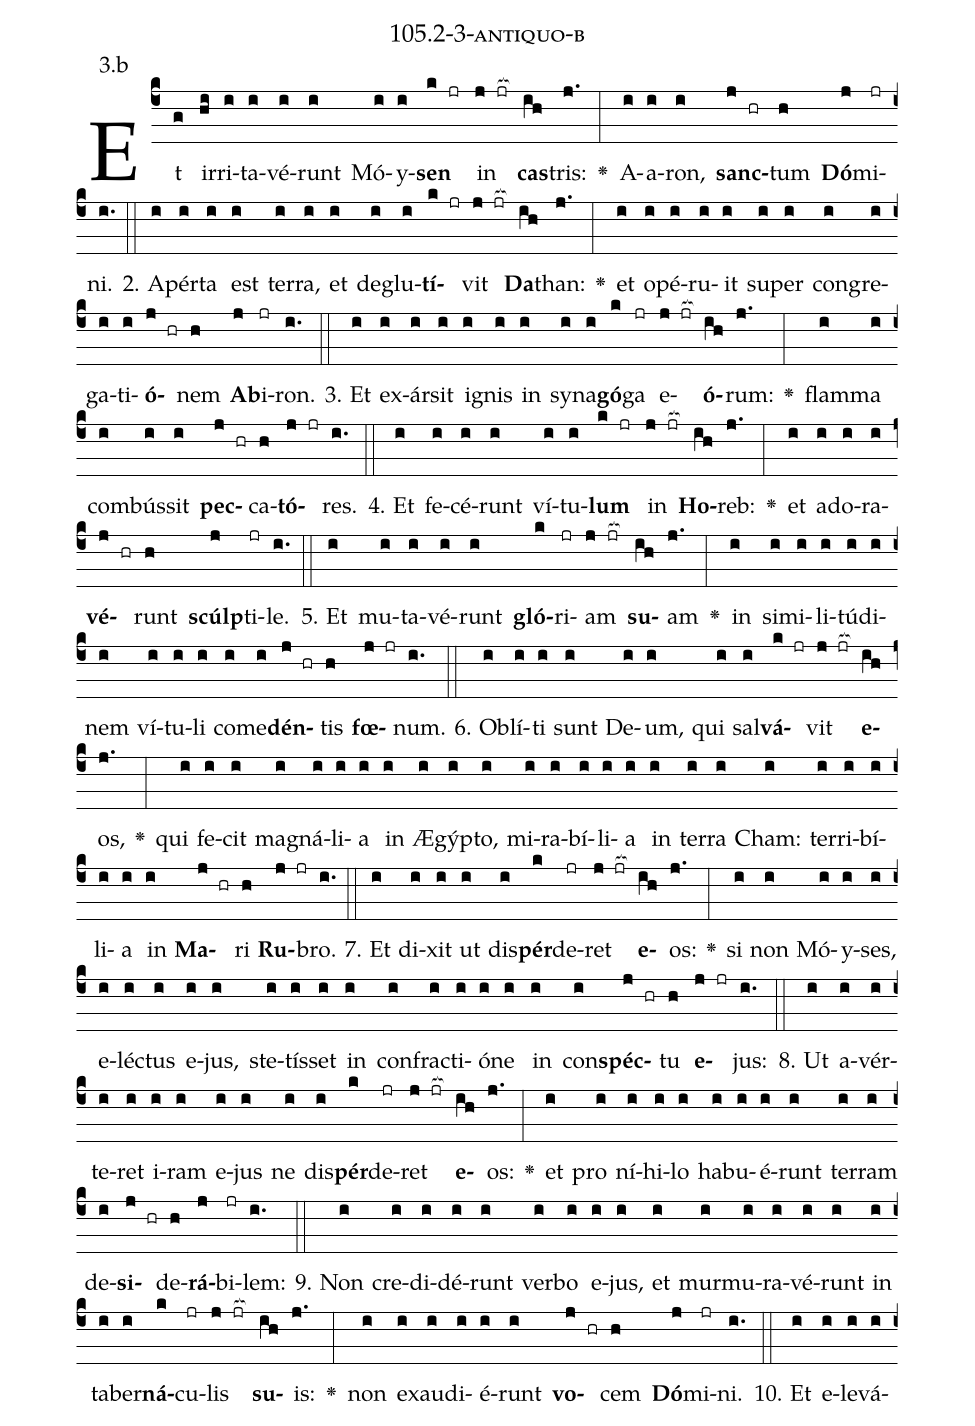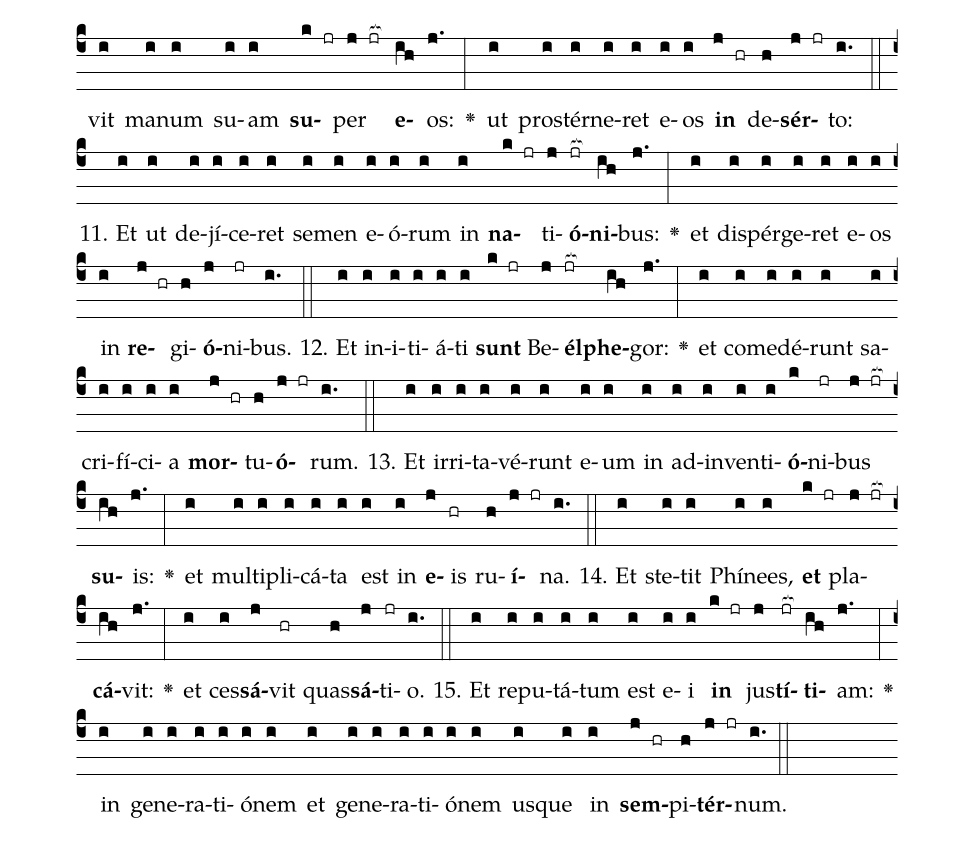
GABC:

name: 105.2-3-antiquo-b;
annotation: 3.b;
%%
(c4)Et(g) ir(hi)ri(i)ta(i)vé(i)runt(i) Mó(i)y(i)<b>sen</b>(k jr) in(j jr[ocb:1{]) <b>cas</b>(ih[ocb:0}])tris:(j.) <v>\greheightstar</v>(:) A(i)a(i)ron,(i) <b>sanc</b>(j hr)tum(h) <b>Dó</b>(j)mi(jr)ni.(i.) (::)
2. A(i)pér(i)ta(i) est(i) ter(i)ra,(i) et(i) de(i)glu(i)<b>tí</b>(k jr)vit(j jr[ocb:1{]) <b>Da</b>(ih[ocb:0}])than:(j.) <v>\greheightstar</v>(:) et(i) o(i)pé(i)ru(i)it(i) su(i)per(i) con(i)gre(i)ga(i)ti(i)<b>ó</b>(j hr)nem(h) <b>Ab</b>(j)i(jr)ron.(i.) (::)
3. Et(i) ex(i)ár(i)sit(i) i(i)gnis(i) in(i) sy(i)na(i)<b>gó</b>(k)ga(jr) e(j jr[ocb:1{])<b>ó</b>(ih[ocb:0}])rum:(j.) <v>\greheightstar</v>(:) flam(i)ma(i) com(i)bús(i)sit(i) <b>pec</b>(j hr)ca(h)<b>tó</b>(j jr)res.(i.) (::)
4. Et(i) fe(i)cé(i)runt(i) ví(i)tu(i)<b>lum</b>(k jr) in(j jr[ocb:1{]) <b>Ho</b>(ih[ocb:0}])reb:(j.) <v>\greheightstar</v>(:) et(i) ad(i)o(i)ra(i)<b>vé</b>(j hr)runt(h) <b>scúlp</b>(j)ti(jr)le.(i.) (::)
5. Et(i) mu(i)ta(i)vé(i)runt(i) <b>gló</b>(k)ri(jr)am(j jr[ocb:1{]) <b>su</b>(ih[ocb:0}])am(j.) <v>\greheightstar</v>(:) in(i) si(i)mi(i)li(i)tú(i)di(i)nem(i) ví(i)tu(i)li(i) com(i)e(i)<b>dén</b>(j hr)tis(h) <b>fœ</b>(j jr)num.(i.) (::)
6. Ob(i)lí(i)ti(i) sunt(i) De(i)um,(i) qui(i) sal(i)<b>vá</b>(k jr)vit(j jr[ocb:1{]) <b>e</b>(ih[ocb:0}])os,(j.) <v>\greheightstar</v>(:) qui(i) fe(i)cit(i) ma(i)gná(i)li(i)a(i) in(i) Æ(i)gýp(i)to,(i) mi(i)ra(i)bí(i)li(i)a(i) in(i) ter(i)ra(i) Cham:(i) ter(i)ri(i)bí(i)li(i)a(i) in(i) <b>Ma</b>(j hr)ri(h) <b>Ru</b>(j jr)bro.(i.) (::)
7. Et(i) di(i)xit(i) ut(i) dis(i)<b>pér</b>(k)de(jr)ret(j jr[ocb:1{]) <b>e</b>(ih[ocb:0}])os:(j.) <v>\greheightstar</v>(:) si(i) non(i) Mó(i)y(i)ses,(i) e(i)léc(i)tus(i) e(i)jus,(i) ste(i)tís(i)set(i) in(i) con(i)frac(i)ti(i)ó(i)ne(i) in(i) con(i)<b>spéc</b>(j hr)tu(h) <b>e</b>(j jr)jus:(i.) (::)
8. Ut(i) a(i)vér(i)te(i)ret(i) i(i)ram(i) e(i)jus(i) ne(i) dis(i)<b>pér</b>(k)de(jr)ret(j jr[ocb:1{]) <b>e</b>(ih[ocb:0}])os:(j.) <v>\greheightstar</v>(:) et(i) pro(i) ní(i)hi(i)lo(i) ha(i)bu(i)é(i)runt(i) ter(i)ram(i) de(i)<b>si</b>(j hr)de(h)<b>rá</b>(j)bi(jr)lem:(i.) (::)
9. Non(i) cre(i)di(i)dé(i)runt(i) ver(i)bo(i) e(i)jus,(i) et(i) mur(i)mu(i)ra(i)vé(i)runt(i) in(i) ta(i)ber(i)<b>ná</b>(k)cu(jr)lis(j jr[ocb:1{]) <b>su</b>(ih[ocb:0}])is:(j.) <v>\greheightstar</v>(:) non(i) ex(i)au(i)di(i)é(i)runt(i) <b>vo</b>(j hr)cem(h) <b>Dó</b>(j)mi(jr)ni.(i.) (::)
10. Et(i) e(i)le(i)vá(i)vit(i) ma(i)num(i) su(i)am(i) <b>su</b>(k jr)per(j jr[ocb:1{]) <b>e</b>(ih[ocb:0}])os:(j.) <v>\greheightstar</v>(:) ut(i) pro(i)stér(i)ne(i)ret(i) e(i)os(i) <b>in</b>(j hr) de(h)<b>sér</b>(j jr)to:(i.) (::)
11. Et(i) ut(i) de(i)jí(i)ce(i)ret(i) se(i)men(i) e(i)ó(i)rum(i) in(i) <b>na</b>(k jr)ti(j)<b>ó</b>(jr[ocb:1{])<b>ni</b>(ih[ocb:0}])bus:(j.) <v>\greheightstar</v>(:) et(i) di(i)spér(i)ge(i)ret(i) e(i)os(i) in(i) <b>re</b>(j hr)gi(h)<b>ó</b>(j)ni(jr)bus.(i.) (::)
12. Et(i) in(i)i(i)ti(i)á(i)ti(i) <b>sunt</b>(k jr) Be(j)<b>él</b>(jr[ocb:1{])<b>phe</b>(ih[ocb:0}])gor:(j.) <v>\greheightstar</v>(:) et(i) com(i)e(i)dé(i)runt(i) sa(i)cri(i)fí(i)ci(i)a(i) <b>mor</b>(j hr)tu(h)<b>ó</b>(j jr)rum.(i.) (::)
13. Et(i) ir(i)ri(i)ta(i)vé(i)runt(i) e(i)um(i) in(i) ad(i)in(i)ven(i)ti(i)<b>ó</b>(k)ni(jr)bus(j jr[ocb:1{]) <b>su</b>(ih[ocb:0}])is:(j.) <v>\greheightstar</v>(:) et(i) mul(i)ti(i)pli(i)cá(i)ta(i) est(i) in(i) <b>e</b>(j)is(hr) ru(h)<b>í</b>(j jr)na.(i.) (::)
14. Et(i) ste(i)tit(i) Phí(i)nees,(i) <b>et</b>(k jr) pla(j jr[ocb:1{])<b>cá</b>(ih[ocb:0}])vit:(j.) <v>\greheightstar</v>(:) et(i) ces(i)<b>sá</b>(j)vit(hr) quas(h)<b>sá</b>(j)ti(jr)o.(i.) (::)
15. Et(i) re(i)pu(i)tá(i)tum(i) est(i) e(i)i(i) <b>in</b>(k jr) jus(j)<b>tí</b>(jr[ocb:1{])<b>ti</b>(ih[ocb:0}])am:(j.) <v>\greheightstar</v>(:) in(i) ge(i)ne(i)ra(i)ti(i)ó(i)nem(i) et(i) ge(i)ne(i)ra(i)ti(i)ó(i)nem(i) us(i)que(i) in(i) <b>sem</b>(j hr)pi(h)<b>tér</b>(j jr)num.(i.) (::)
